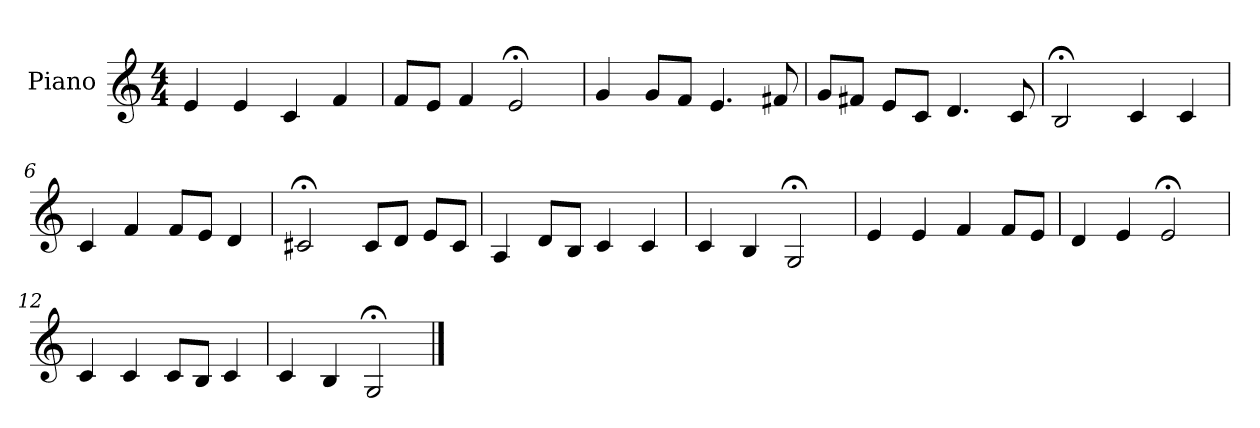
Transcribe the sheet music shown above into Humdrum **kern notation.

**kern
*part1
*staff1
*I"Piano
*I'Pno
*clefG2
*k[]
*M4/4
=1
4e/
4e/
4c/
4f/
=2
8f/L
8e/J
4f/
2e;</
=3
4g/
8g/L
8f/J
4.e/
8f#X/
=4
8g/L
8f#X/J
8e/L
8c/J
4.d/
8c/
=5
2B;</
4c/
4c/
=6
4c/
4f/
8f/L
8e/J
4d/
=7
2c#X;</
8c#/L
8d/J
8e/L
8c#/J
=8
4A/
8d/L
8B/J
4c/
4c/
=9
4c/
4B/
2G;</
=10
4e/
4e/
4f/
8f/L
8e/J
=11
4d/
4e/
2e;</
=12
4c/
4c/
8c/L
8B/J
4c/
=13
4c/
4B/
2G;</
==
*-
